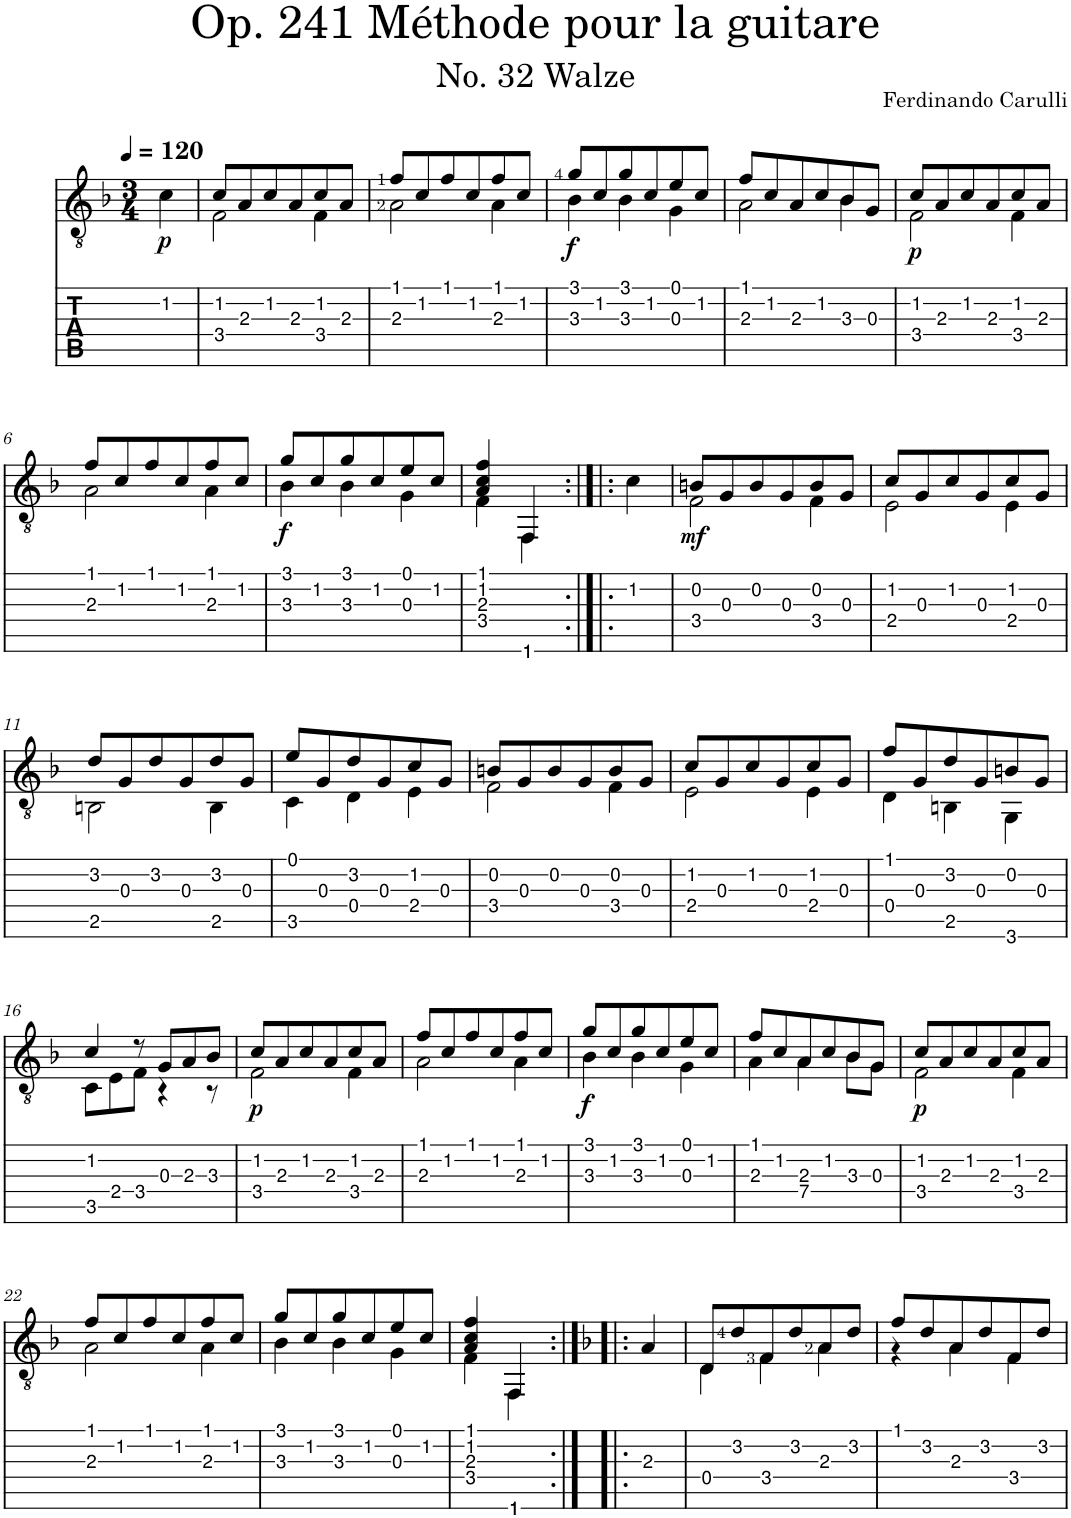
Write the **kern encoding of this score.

**kern	**kern	**dynam
*part1	*part1	*part1
*staff2	*staff1	*staff1/2
*I"Classical Guitar	*	*
*stria6	*	*
*	*clefGv2	*
*k[b-]	*k[b-]	*
*F:	*F:	*
*M3/4	*M3/4	*
*MM120	*MM120	*
=	=	=
!	!	!LO:DY:b
4c	4c\	p
=1	=1	=1
*^	*^	*
8cL	2F	8c/L	2F\	.
8AJ	.	8A/	.	.
8cL	.	8c/	.	.
8AJ	.	8A/	.	.
8cL	4F	8c/	4F\	.
8AJ	.	8A/J	.	.
=2	=2	=2	=2	=2
8fL	2A	8f/L	2A\	.
8cJ	.	8c/	.	.
8fL	.	8f/	.	.
8cJ	.	8c/	.	.
8fL	4A	8f/	4A\	.
8cJ	.	8c/J	.	.
=3	=3	=3	=3	=3
!	!	!	!	!LO:DY:b
8gL	4B-	8g/L	4B-\	f
8cJ	.	8c/	.	.
8gL	4B-	8g/	4B-\	.
8cJ	.	8c/	.	.
8eL	4G	8e/	4G\	.
8cJ	.	8c/J	.	.
=4	=4	=4	=4	=4
8fL	2A	8f/L	2A\	.
8cJ	.	8c/	.	.
8AL	.	8A/	.	.
8cJ	.	8c/	.	.
8B-L	4B-	8B-/	4B-\	.
8GJ	.	8G/J	.	.
=5	=5	=5	=5	=5
!	!	!	!	!LO:DY:b
8cL	2F	8c/L	2F\	p
8AJ	.	8A/	.	.
8cL	.	8c/	.	.
8AJ	.	8A/	.	.
8cL	4F	8c/	4F\	.
8AJ	.	8A/J	.	.
!!LO:LB:g=z	!!
=6	=6	=6	=6	=6
8fL	2A	8f/L	2A\	.
8cJ	.	8c/	.	.
8fL	.	8f/	.	.
8cJ	.	8c/	.	.
8fL	4A	8f/	4A\	.
8cJ	.	8c/J	.	.
=7	=7	=7	=7	=7
!	!	!	!	!LO:DY:b
8gL	4B-	8g/L	4B-\	f
8cJ	.	8c/	.	.
8gL	4B-	8g/	4B-\	.
8cJ	.	8c/	.	.
8eL	4G	8e/	4G\	.
8cJ	.	8c/J	.	.
=8	=8	=8	=8	=8
4A 4c 4f	4F	4A/ 4c/ 4f/	4F\	.
4FF	4FF	4FF/	4FF\	.
*v	*v	*	*	*
*	*v	*v	*
=8X1:|!|:	=8X1:|!|:	=8X1:|!|:
4c	4c\	.
=9	=9	=9
*^	*^	*
!	!	!	!	!LO:DY:b
8BnL	2F	8Bn/L	2F\	mf
8GJ	.	8G/	.	.
8BL	.	8B/	.	.
8GJ	.	8G/	.	.
8BL	4F	8B/	4F\	.
8GJ	.	8G/J	.	.
=10	=10	=10	=10	=10
8cL	2E	8c/L	2E\	.
8GJ	.	8G/	.	.
8cL	.	8c/	.	.
8GJ	.	8G/	.	.
8cL	4E	8c/	4E\	.
8GJ	.	8G/J	.	.
!!LO:LB:g=z	!!
=11	=11	=11	=11	=11
8dL	2BBn	8d/L	2BBn\	.
8GJ	.	8G/	.	.
8dL	.	8d/	.	.
8GJ	.	8G/	.	.
8dL	4BB	8d/	4BB\	.
8GJ	.	8G/J	.	.
=12	=12	=12	=12	=12
8eL	4C	8e/L	4C\	.
8GJ	.	8G/	.	.
8dL	4D	8d/	4D\	.
8GJ	.	8G/	.	.
8cL	4E	8c/	4E\	.
8GJ	.	8G/J	.	.
=13	=13	=13	=13	=13
8BnL	2F	8Bn/L	2F\	.
8GJ	.	8G/	.	.
8BL	.	8B/	.	.
8GJ	.	8G/	.	.
8BL	4F	8B/	4F\	.
8GJ	.	8G/J	.	.
=14	=14	=14	=14	=14
8cL	2E	8c/L	2E\	.
8GJ	.	8G/	.	.
8cL	.	8c/	.	.
8GJ	.	8G/	.	.
8cL	4E	8c/	4E\	.
8GJ	.	8G/J	.	.
=15	=15	=15	=15	=15
8fL	4D	8f/L	4D\	.
8GJ	.	8G/	.	.
8dL	4BBn	8d/	4BBn\	.
8GJ	.	8G/	.	.
8BnL	4GG	8Bn/	4GG\	.
8GJ	.	8G/J	.	.
!!LO:LB:g=z	!!
=16	=16	=16	=16	=16
4c	8CL	4c/	8C\L	.
.	8EJ	.	8E\	.
8r	8F	8r	8F\J	.
8G	4r	8G/L	4r	.
8AL	.	8A/	.	.
8B-J	8r	8B-/J	8r	.
=17	=17	=17	=17	=17
!	!	!	!	!LO:DY:b
8cL	2F	8c/L	2F\	p
8AJ	.	8A/	.	.
8cL	.	8c/	.	.
8AJ	.	8A/	.	.
8cL	4F	8c/	4F\	.
8AJ	.	8A/J	.	.
=18	=18	=18	=18	=18
8fL	2A	8f/L	2A\	.
8cJ	.	8c/	.	.
8fL	.	8f/	.	.
8cJ	.	8c/	.	.
8fL	4A	8f/	4A\	.
8cJ	.	8c/J	.	.
=19	=19	=19	=19	=19
!	!	!	!	!LO:DY:b
8gL	4B-	8g/L	4B-\	f
8cJ	.	8c/	.	.
8gL	4B-	8g/	4B-\	.
8cJ	.	8c/	.	.
8eL	4G	8e/	4G\	.
8cJ	.	8c/J	.	.
=20	=20	=20	=20	=20
8fL	4A	8f/L	4A\	.
8cJ	.	8c/	.	.
8AL	4A	8A/	4A\	.
8cJ	.	8c/	.	.
8B-L	8B-L	8B-/	8B-\L	.
8GJ	8GJ	8G/J	8G\J	.
=21	=21	=21	=21	=21
!	!	!	!	!LO:DY:b
8cL	2F	8c/L	2F\	p
8AJ	.	8A/	.	.
8cL	.	8c/	.	.
8AJ	.	8A/	.	.
8cL	4F	8c/	4F\	.
8AJ	.	8A/J	.	.
!!LO:LB:g=z	!!
=22	=22	=22	=22	=22
8fL	2A	8f/L	2A\	.
8cJ	.	8c/	.	.
8fL	.	8f/	.	.
8cJ	.	8c/	.	.
8fL	4A	8f/	4A\	.
8cJ	.	8c/J	.	.
=23	=23	=23	=23	=23
8gL	4B-	8g/L	4B-\	.
8cJ	.	8c/	.	.
8gL	4B-	8g/	4B-\	.
8cJ	.	8c/	.	.
8eL	4G	8e/	4G\	.
8cJ	.	8c/J	.	.
=24	=24	=24	=24	=24
4A 4c 4f	4F	4A/ 4c/ 4f/	4F\	.
4FF	4FF	4FF/	4FF\	.
*v	*v	*	*	*
*	*v	*v	*
=24X2:|!|:	=24X2:|!|:	=24X2:|!|:
*k[b-]	*k[b-]	*
*d:	*d:	*
4A	4A/	.
=25	=25	=25
*^	*^	*
8DL	4D	8D/L	4D\	.
8dJ	.	8d/	.	.
8FL	4F	8F/	4F\	.
8dJ	.	8d/	.	.
8AL	4A	8A/	4A\	.
8dJ	.	8d/J	.	.
=26	=26	=26	=26	=26
8fL	4r	8f/L	4r	.
8dJ	.	8d/	.	.
8AL	4A	8A/	4A\	.
8dJ	.	8d/	.	.
8FL	4F	8F/	4F\	.
8dJ	.	8d/J	.	.
*v	*v	*	*	*
*	*v	*v	*
=	=	=
*-	*-	*-
